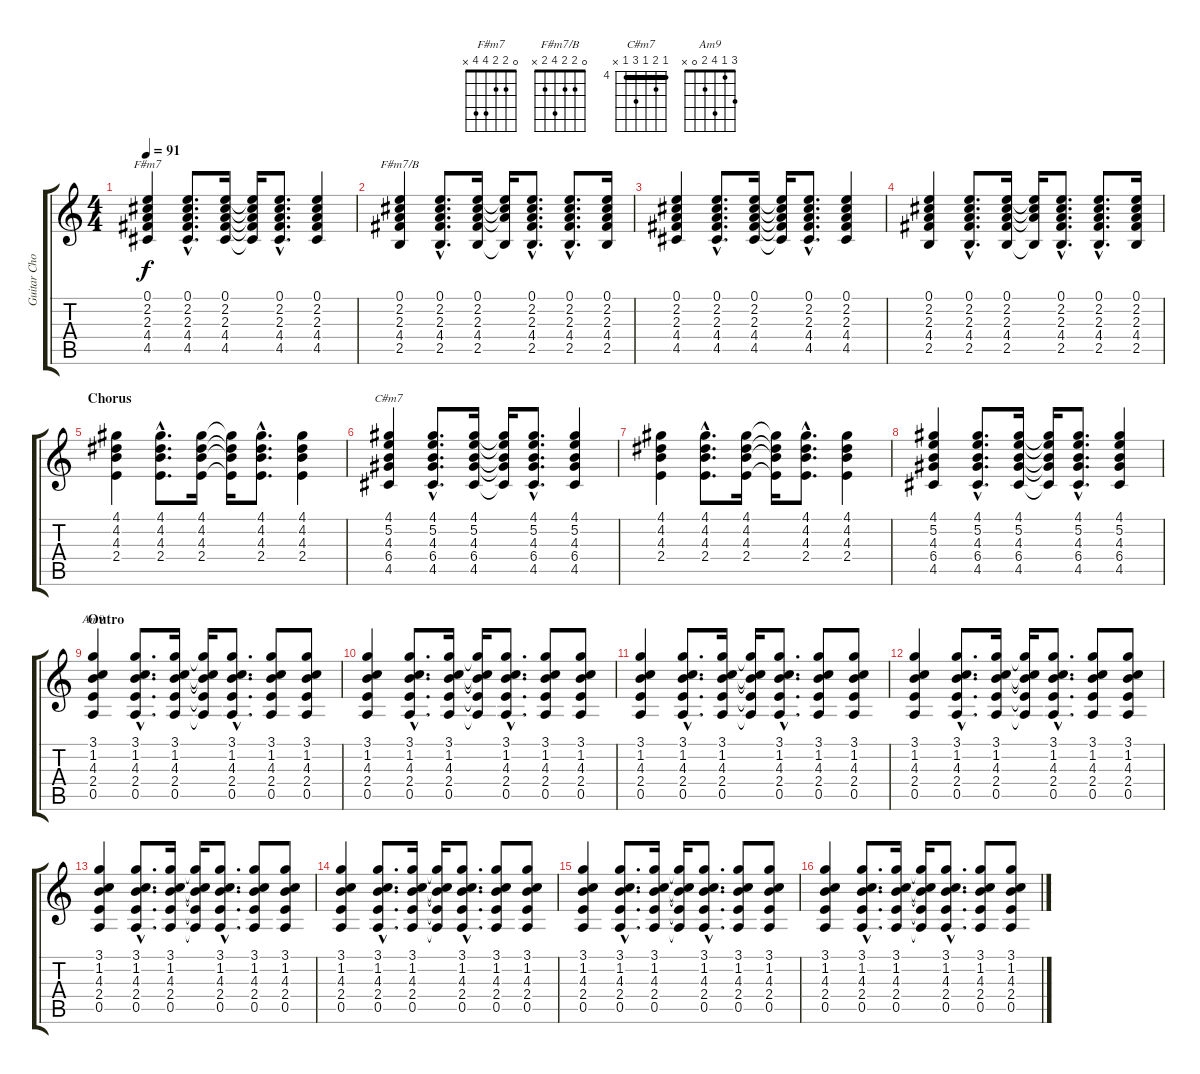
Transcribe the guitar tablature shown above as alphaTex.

\track ("Guitar Chords" "Guitar Cho") {instrument electricguitarmuted}
\staff {score tabs}
\tuning (E4 B3 G3 D3 A2 E2) {hide}
\chord ("F#m7" 0 2 2 4 4 x)
\chord ("F#m7/B" 0 2 2 4 2 x)
\chord ("C#m7" 4 5 4 6 4 x) {firstfret 4 barre 4}
\chord ("Am9" 3 1 4 2 0 x)
\ts (4 4)
\tempo 91
\clef g2
\ks c
(0.1 2.2 2.3 4.4 4.5).4{ch "F#m7" dy f} (0.1{hac} 2.2{hac} 2.3{hac} 4.4{hac} 4.5{hac}).8{d} (0.1 2.2 2.3 4.4 4.5).16 (0.1{t} 2.2{t} 2.3{t} 4.4{t} 4.5{t}).16 (0.1{hac} 2.2{hac} 2.3{hac} 4.4{hac} 4.5{hac}).8{d} (0.1 2.2 2.3 4.4 4.5).4 |
(0.1 2.2 2.3 4.4 2.5).4{ch "F#m7/B"} (0.1{hac} 2.2{hac} 2.3{hac} 4.4{hac} 2.5{hac}).8{d} (0.1 2.2 2.3 4.4 2.5).16 (0.1{t} 2.2{t} 2.3{t} 2.5{t}).16 (0.1{hac} 2.2{hac} 2.3{hac} 4.4{hac} 2.5{hac}).8{d} (0.1{hac} 2.2{hac} 2.3{hac} 4.4{hac} 2.5{hac}).8{d} (0.1 2.2 2.3 4.4 2.5).16 |
(0.1 2.2 2.3 4.4 4.5).4 (0.1{hac} 2.2{hac} 2.3{hac} 4.4{hac} 4.5{hac}).8{d} (0.1 2.2 2.3 4.4 4.5).16 (0.1{t} 2.2{t} 2.3{t} 4.4{t} 4.5{t}).16 (0.1{hac} 2.2{hac} 2.3{hac} 4.4{hac} 4.5{hac}).8{d} (0.1 2.2 2.3 4.4 4.5).4 |
(0.1 2.2 2.3 4.4 2.5).4 (0.1{hac} 2.2{hac} 2.3{hac} 4.4{hac} 2.5{hac}).8{d} (0.1 2.2 2.3 4.4 2.5).16 (0.1{t} 2.2{t} 2.3{t} 2.5{t}).16 (0.1{hac} 2.2{hac} 2.3{hac} 4.4{hac} 2.5{hac}).8{d} (0.1{hac} 2.2{hac} 2.3{hac} 4.4{hac} 2.5{hac}).8{d} (0.1 2.2 2.3 4.4 2.5).16 |
\section ("" "Chorus")
(4.1 4.2 4.3 2.4).4 (4.1{hac} 4.2{hac} 4.3{hac} 2.4{hac}).8{d} (4.1 4.2 4.3 2.4).16 (4.1{t} 4.2{t} 4.3{t} 2.4{t}).16 (4.1{hac} 4.2{hac} 4.3{hac} 2.4{hac}).8{d} (4.1 4.2 4.3 2.4).4 |
(4.1 5.2 4.3 6.4 4.5).4{ch "C#m7"} (4.1{hac} 5.2{hac} 4.3{hac} 6.4{hac} 4.5{hac}).8{d} (4.1 5.2 4.3 6.4 4.5).16 (4.1{t} 5.2{t} 4.3{t} 6.4{t} 4.5{t}).16 (4.1{hac} 5.2{hac} 4.3{hac} 6.4{hac} 4.5{hac}).8{d} (4.1 5.2 4.3 6.4 4.5).4 |
(4.1 4.2 4.3 2.4).4 (4.1{hac} 4.2{hac} 4.3{hac} 2.4{hac}).8{d} (4.1 4.2 4.3 2.4).16 (4.1{t} 4.2{t} 4.3{t} 2.4{t}).16 (4.1{hac} 4.2{hac} 4.3{hac} 2.4{hac}).8{d} (4.1 4.2 4.3 2.4).4 |
(4.1 5.2 4.3 6.4 4.5).4 (4.1{hac} 5.2{hac} 4.3{hac} 6.4{hac} 4.5{hac}).8{d} (4.1 5.2 4.3 6.4 4.5).16 (4.1{t} 5.2{t} 4.3{t} 6.4{t} 4.5{t}).16 (4.1{hac} 5.2{hac} 4.3{hac} 6.4{hac} 4.5{hac}).8{d} (4.1 5.2 4.3 6.4 4.5).4 |
\section ("" "Outro")
(3.1 1.2 4.3 2.4 0.5).4{ch "Am9"} (3.1{hac} 1.2{hac} 4.3{hac} 2.4{hac} 0.5{hac}).8{d} (3.1 1.2 4.3 2.4 0.5).16 (3.1{t} 1.2{t} 4.3{t} 2.4{t} 0.5{t}).16 (3.1{hac} 1.2{hac} 4.3{hac} 2.4{hac} 0.5{hac}).8{d} (3.1 1.2 4.3 2.4 0.5).8 (3.1 1.2 4.3 2.4 0.5).8 |
(3.1 1.2 4.3 2.4 0.5).4 (3.1{hac} 1.2{hac} 4.3{hac} 2.4{hac} 0.5{hac}).8{d} (3.1 1.2 4.3 2.4 0.5).16 (3.1{t} 1.2{t} 4.3{t} 2.4{t} 0.5{t}).16 (3.1{hac} 1.2{hac} 4.3{hac} 2.4{hac} 0.5{hac}).8{d} (3.1 1.2 4.3 2.4 0.5).8 (3.1 1.2 4.3 2.4 0.5).8 |
(3.1 1.2 4.3 2.4 0.5).4 (3.1{hac} 1.2{hac} 4.3{hac} 2.4{hac} 0.5{hac}).8{d} (3.1 1.2 4.3 2.4 0.5).16 (3.1{t} 1.2{t} 4.3{t} 2.4{t} 0.5{t}).16 (3.1{hac} 1.2{hac} 4.3{hac} 2.4{hac} 0.5{hac}).8{d} (3.1 1.2 4.3 2.4 0.5).8 (3.1 1.2 4.3 2.4 0.5).8 |
(3.1 1.2 4.3 2.4 0.5).4 (3.1{hac} 1.2{hac} 4.3{hac} 2.4{hac} 0.5{hac}).8{d} (3.1 1.2 4.3 2.4 0.5).16 (3.1{t} 1.2{t} 4.3{t} 2.4{t} 0.5{t}).16 (3.1{hac} 1.2{hac} 4.3{hac} 2.4{hac} 0.5{hac}).8{d} (3.1 1.2 4.3 2.4 0.5).8 (3.1 1.2 4.3 2.4 0.5).8 |
(3.1 1.2 4.3 2.4 0.5).4 (3.1{hac} 1.2{hac} 4.3{hac} 2.4{hac} 0.5{hac}).8{d} (3.1 1.2 4.3 2.4 0.5).16 (3.1{t} 1.2{t} 4.3{t} 2.4{t} 0.5{t}).16 (3.1{hac} 1.2{hac} 4.3{hac} 2.4{hac} 0.5{hac}).8{d} (3.1 1.2 4.3 2.4 0.5).8 (3.1 1.2 4.3 2.4 0.5).8 |
(3.1 1.2 4.3 2.4 0.5).4 (3.1{hac} 1.2{hac} 4.3{hac} 2.4{hac} 0.5{hac}).8{d} (3.1 1.2 4.3 2.4 0.5).16 (3.1{t} 1.2{t} 4.3{t} 2.4{t} 0.5{t}).16 (3.1{hac} 1.2{hac} 4.3{hac} 2.4{hac} 0.5{hac}).8{d} (3.1 1.2 4.3 2.4 0.5).8 (3.1 1.2 4.3 2.4 0.5).8 |
(3.1 1.2 4.3 2.4 0.5).4 (3.1{hac} 1.2{hac} 4.3{hac} 2.4{hac} 0.5{hac}).8{d} (3.1 1.2 4.3 2.4 0.5).16 (3.1{t} 1.2{t} 4.3{t} 2.4{t} 0.5{t}).16 (3.1{hac} 1.2{hac} 4.3{hac} 2.4{hac} 0.5{hac}).8{d} (3.1 1.2 4.3 2.4 0.5).8 (3.1 1.2 4.3 2.4 0.5).8 |
(3.1 1.2 4.3 2.4 0.5).4 (3.1{hac} 1.2{hac} 4.3{hac} 2.4{hac} 0.5{hac}).8{d} (3.1 1.2 4.3 2.4 0.5).16 (3.1{t} 1.2{t} 4.3{t} 2.4{t} 0.5{t}).16 (3.1{hac} 1.2{hac} 4.3{hac} 2.4{hac} 0.5{hac}).8{d} (3.1 1.2 4.3 2.4 0.5).8 (3.1 1.2 4.3 2.4 0.5).8
